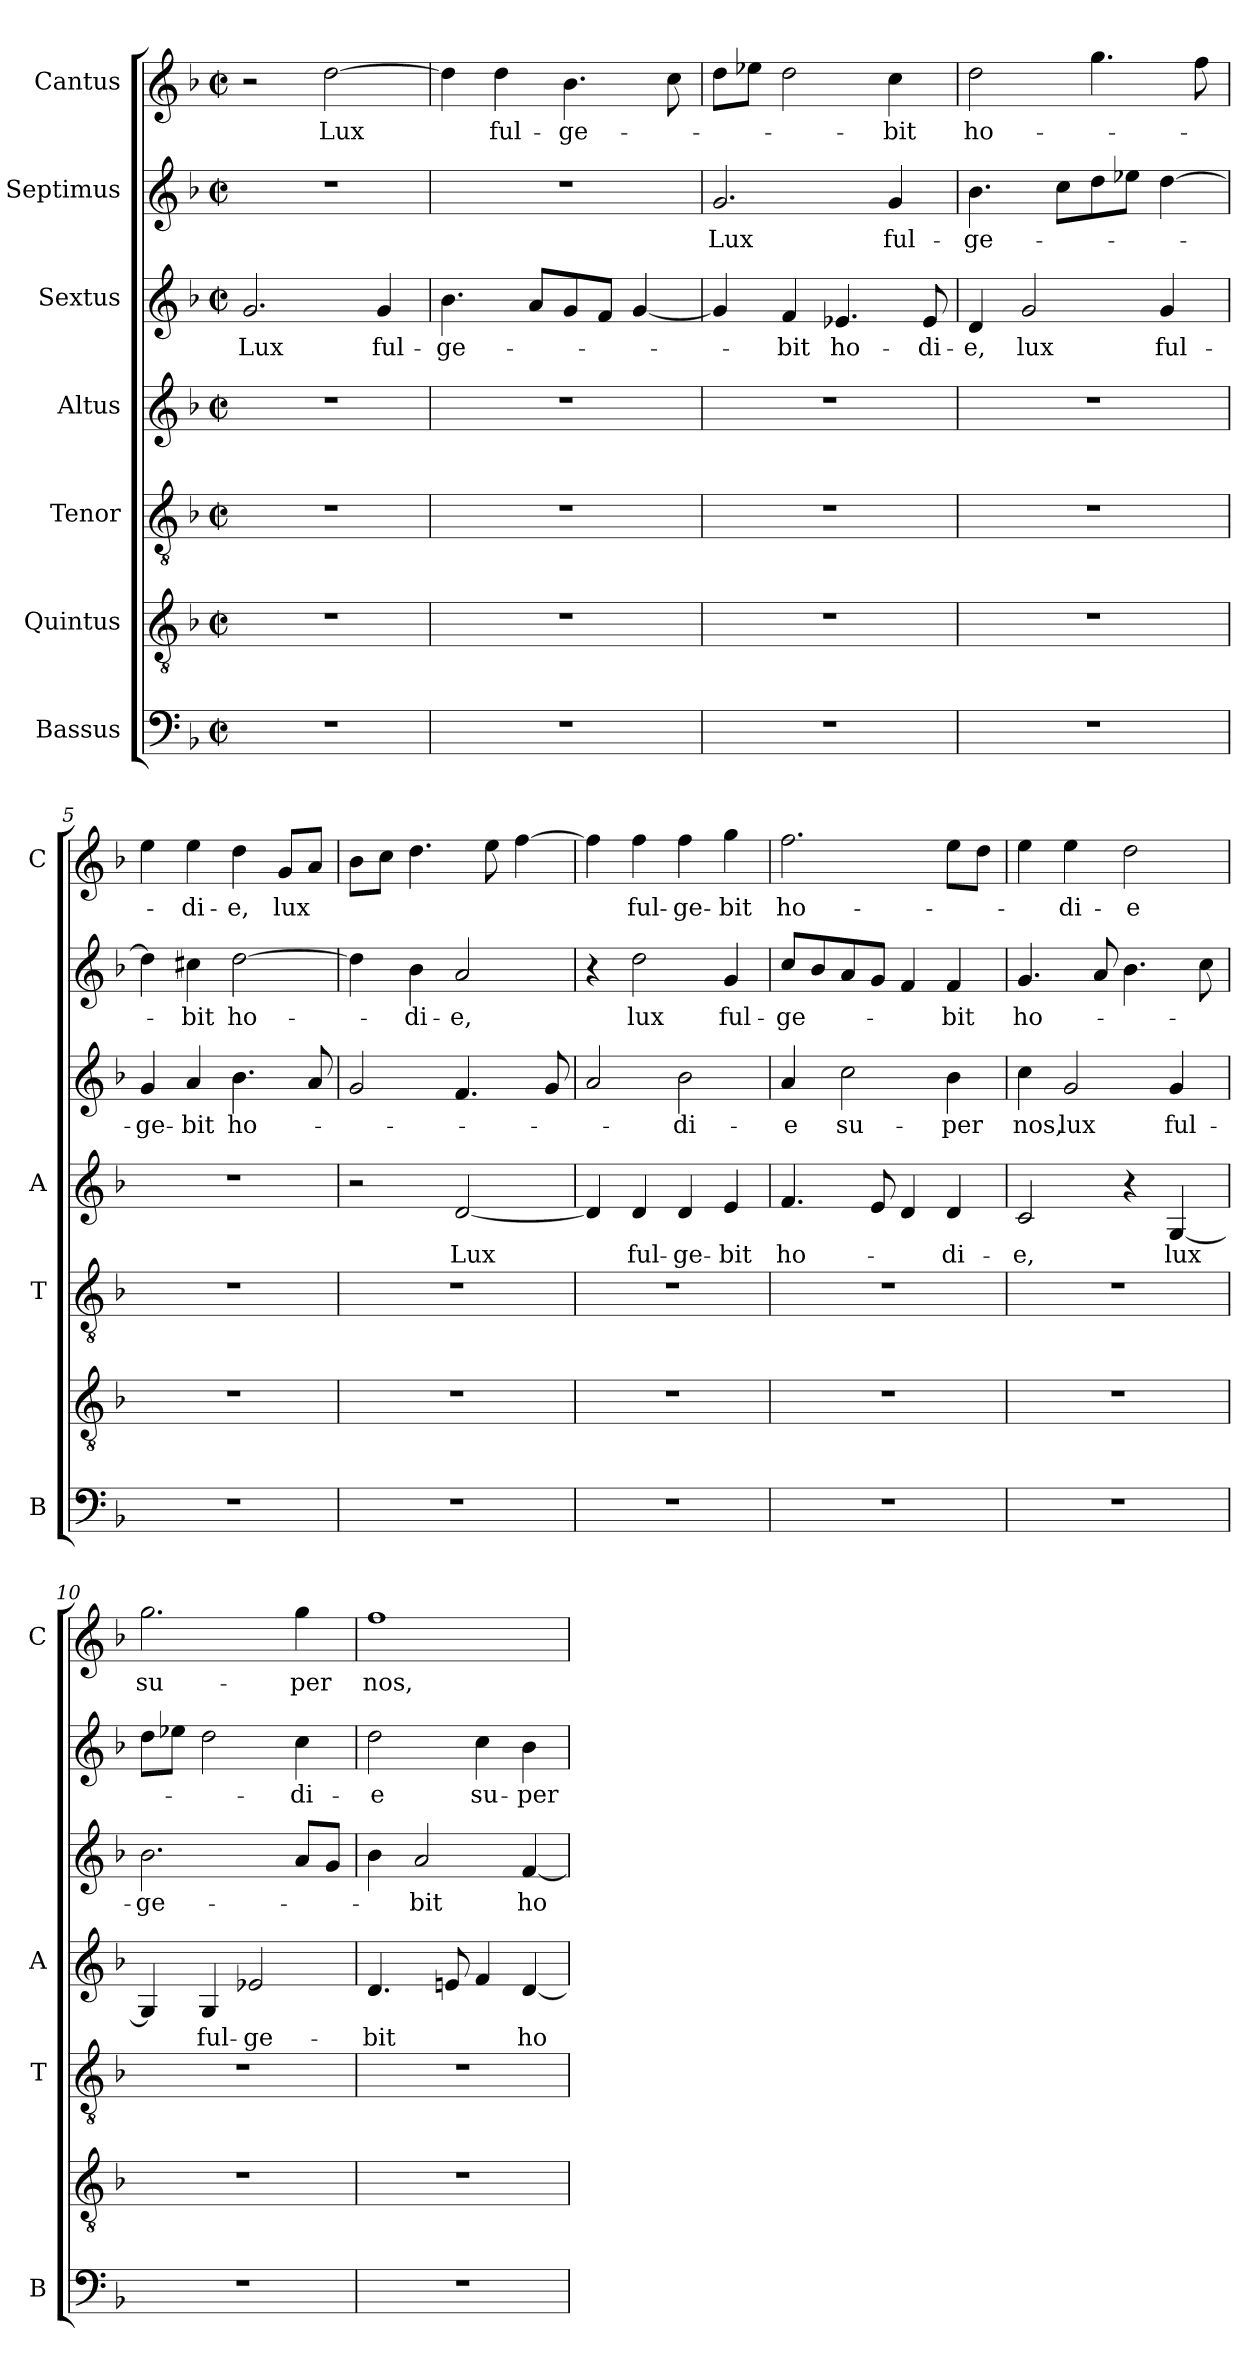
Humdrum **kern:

**kern	**kern	**kern	**kern	**text	**kern	**text	**kern	**text	**kern	**text
*part7	*part6	*part5	*part4	*part4	*part3	*part3	*part2	*part2	*part1	*part1
*staff7	*staff6	*staff5	*staff4	*staff4	*staff3	*staff3	*staff2	*staff2	*staff1	*staff1
*I"Bassus	*I"Quintus	*I"Tenor	*I"Altus	*	*I"Sextus	*	*I"Septimus	*	*I"Cantus	*
*I'B	*	*I'T	*I'A	*	*	*	*	*	*I'C	*
*clefF4	*clefGv2	*clefGv2	*clefG2	*	*clefG2	*	*clefG2	*	*clefG2	*
*k[b-]	*k[b-]	*k[b-]	*k[b-]	*	*k[b-]	*	*k[b-]	*	*k[b-]	*
*F:	*F:	*F:	*F:	*	*F:	*	*F:	*	*F:	*
*M2/2	*M2/2	*M2/2	*M2/2	*	*M2/2	*	*M2/2	*	*M2/2	*
*met(c|)	*met(c|)	*met(c|)	*met(c|)	*	*met(c|)	*	*met(c|)	*	*met(c|)	*
=1	=1	=1	=1	=1	=1	=1	=1	=1	=1	=1
!	!	!	!	!	!	!LO:LY:b	!	!	!	!
1r	1r	1r	1r	.	2.g/	Lux	1r	.	2r	.
!	!	!	!	!	!	!	!	!	!	!LO:LY:b
.	.	.	.	.	.	.	.	.	[2dd\	Lux
!	!	!	!	!	!	!LO:LY:b	!	!	!	!
.	.	.	.	.	4g/	ful-	.	.	.	.
=2	=2	=2	=2	=2	=2	=2	=2	=2	=2	=2
!	!	!	!	!	!	!LO:LY:b	!	!	!	!
1r	1r	1r	1r	.	4.b-\	-ge-	1r	.	4dd\]	.
!	!	!	!	!	!	!	!	!	!	!LO:LY:b
.	.	.	.	.	.	.	.	.	4dd\	ful-
.	.	.	.	.	8a/L	.	.	.	.	.
!	!	!	!	!	!	!	!	!	!	!LO:LY:b
.	.	.	.	.	8g/	.	.	.	4.b-\	-ge-
.	.	.	.	.	8f/J	.	.	.	.	.
.	.	.	.	.	[4g/	.	.	.	.	.
.	.	.	.	.	.	.	.	.	8cc\	.
=3	=3	=3	=3	=3	=3	=3	=3	=3	=3	=3
!	!	!	!	!	!	!	!	!LO:LY:b	!	!
1r	1r	1r	1r	.	4g/]	.	2.g/	Lux	8dd\L	.
.	.	.	.	.	.	.	.	.	8ee-X\J	.
!	!	!	!	!	!	!LO:LY:b	!	!	!	!
.	.	.	.	.	4f/	-bit	.	.	2dd\	.
!	!	!	!	!	!	!LO:LY:b	!	!	!	!
.	.	.	.	.	4.e-X/	ho-	.	.	.	.
!	!	!	!	!	!	!	!	!LO:LY:b	!	!LO:LY:b
.	.	.	.	.	.	.	4g/	ful-	4cc\	-bit
!	!	!	!	!	!	!LO:LY:b	!	!	!	!
.	.	.	.	.	8e-/	-di-	.	.	.	.
=4	=4	=4	=4	=4	=4	=4	=4	=4	=4	=4
!	!	!	!	!	!	!LO:LY:b	!	!LO:LY:b	!	!LO:LY:b
1r	1r	1r	1r	.	4d/	-e,	4.b-\	-ge-	2dd\	ho-
!	!	!	!	!	!	!LO:LY:b	!	!	!	!
.	.	.	.	.	2g/	lux	.	.	.	.
.	.	.	.	.	.	.	8cc\L	.	.	.
.	.	.	.	.	.	.	8dd\	.	4.gg\	.
.	.	.	.	.	.	.	8ee-X\J	.	.	.
!	!	!	!	!	!	!LO:LY:b	!	!	!	!
.	.	.	.	.	4g/	ful-	[4dd\	.	.	.
.	.	.	.	.	.	.	.	.	8ff\	.
=5	=5	=5	=5	=5	=5	=5	=5	=5	=5	=5
!	!	!	!	!	!	!LO:LY:b	!	!	!	!
1r	1r	1r	1r	.	4g/	-ge-	4dd\]	.	4ee\	.
!	!	!	!	!	!	!LO:LY:b	!	!LO:LY:b	!	!LO:LY:b
.	.	.	.	.	4a/	-bit	4cc#X\	-bit	4ee\	-di-
!	!	!	!	!	!	!LO:LY:b	!	!LO:LY:b	!	!LO:LY:b
.	.	.	.	.	4.b-\	ho-	[2dd\	ho-	4dd\	-e,
!	!	!	!	!	!	!	!	!	!	!LO:LY:b
.	.	.	.	.	.	.	.	.	8g/L	lux
.	.	.	.	.	8a/	.	.	.	8a/J	.
!!LO:LB:g=z
=6	=6	=6	=6	=6	=6	=6	=6	=6	=6	=6
1r	1r	1r	2r	.	2g/	.	4dd\]	.	8b-\L	.
.	.	.	.	.	.	.	.	.	8cc\J	.
!	!	!	!	!	!	!	!	!LO:LY:b	!	!
.	.	.	.	.	.	.	4b-\	-di-	4.dd\	.
!	!	!	!	!LO:LY:b	!	!	!	!LO:LY:b	!	!
.	.	.	[2d/	Lux	4.f/	.	2a/	-e,	.	.
.	.	.	.	.	.	.	.	.	8ee\	.
.	.	.	.	.	.	.	.	.	[4ff\	.
.	.	.	.	.	8g/	.	.	.	.	.
=7	=7	=7	=7	=7	=7	=7	=7	=7	=7	=7
1r	1r	1r	4d/]	.	2a/	.	4r	.	4ff\]	.
!	!	!	!	!LO:LY:b	!	!	!	!LO:LY:b	!	!LO:LY:b
.	.	.	4d/	ful-	.	.	2dd\	lux	4ff\	ful-
!	!	!	!	!LO:LY:b	!	!LO:LY:b	!	!	!	!LO:LY:b
.	.	.	4d/	-ge-	2b-\	-di-	.	.	4ff\	-ge-
!	!	!	!	!LO:LY:b	!	!	!	!LO:LY:b	!	!LO:LY:b
.	.	.	4e/	-bit	.	.	4g/	ful-	4gg\	-bit
=8	=8	=8	=8	=8	=8	=8	=8	=8	=8	=8
!	!	!	!	!LO:LY:b	!	!LO:LY:b	!	!LO:LY:b	!	!LO:LY:b
1r	1r	1r	4.f/	ho-	4a/	-e	8cc/L	-ge-	2.ff\	ho-
.	.	.	.	.	.	.	8b-/	.	.	.
!	!	!	!	!	!	!LO:LY:b	!	!	!	!
.	.	.	.	.	2cc\	su-	8a/	.	.	.
.	.	.	8e/	.	.	.	8g/J	.	.	.
.	.	.	4d/	.	.	.	4f/	.	.	.
!	!	!	!	!LO:LY:b	!	!LO:LY:b	!	!LO:LY:b	!	!
.	.	.	4d/	-di-	4b-\	-per	4f/	-bit	8ee\L	.
.	.	.	.	.	.	.	.	.	8dd\J	.
=9	=9	=9	=9	=9	=9	=9	=9	=9	=9	=9
!	!	!	!	!LO:LY:b	!	!LO:LY:b	!	!LO:LY:b	!	!
1r	1r	1r	2c/	-e,	4cc\	nos,	4.g/	ho-	4ee\	.
!	!	!	!	!	!	!LO:LY:b	!	!	!	!LO:LY:b
.	.	.	.	.	2g/	lux	.	.	4ee\	-di-
.	.	.	.	.	.	.	8a/	.	.	.
!	!	!	!	!	!	!	!	!	!	!LO:LY:b
.	.	.	4r	.	.	.	4.b-\	.	2dd\	-e
!	!	!	!	!LO:LY:b	!	!LO:LY:b	!	!	!	!
.	.	.	[4G/	lux	4g/	ful-	.	.	.	.
.	.	.	.	.	.	.	8cc\	.	.	.
=10	=10	=10	=10	=10	=10	=10	=10	=10	=10	=10
!	!	!	!	!	!	!LO:LY:b	!	!	!	!LO:LY:b
1r	1r	1r	4G/]	.	2.b-\	-ge-	8dd\L	.	2.gg\	su-
.	.	.	.	.	.	.	8ee-X\J	.	.	.
!	!	!	!	!LO:LY:b	!	!	!	!	!	!
.	.	.	4G/	ful-	.	.	2dd\	.	.	.
!	!	!	!	!LO:LY:b	!	!	!	!	!	!
.	.	.	2e-X/	-ge-	.	.	.	.	.	.
!	!	!	!	!	!	!	!	!LO:LY:b	!	!LO:LY:b
.	.	.	.	.	8a/L	.	4cc\	-di-	4gg\	-per
.	.	.	.	.	8g/J	.	.	.	.	.
=11	=11	=11	=11	=11	=11	=11	=11	=11	=11	=11
!	!	!	!	!LO:LY:b	!	!	!	!LO:LY:b	!	!LO:LY:b
1r	1r	1r	4.d/	-bit	4b-\	.	2dd\	-e	1ff	nos,
!	!	!	!	!	!	!LO:LY:b	!	!	!	!
.	.	.	.	.	2a/	-bit	.	.	.	.
.	.	.	8en/	.	.	.	.	.	.	.
!	!	!	!	!	!	!	!	!LO:LY:b	!	!
.	.	.	4f/	.	.	.	4cc\	su-	.	.
!	!	!	!	!LO:LY:b	!	!LO:LY:b	!	!LO:LY:b	!	!
.	.	.	[4d/	ho-	[4f/	ho-	4b-\	-per	.	.
=	=	=	=	=	=	=	=	=	=	=
*-	*-	*-	*-	*-	*-	*-	*-	*-	*-	*-
